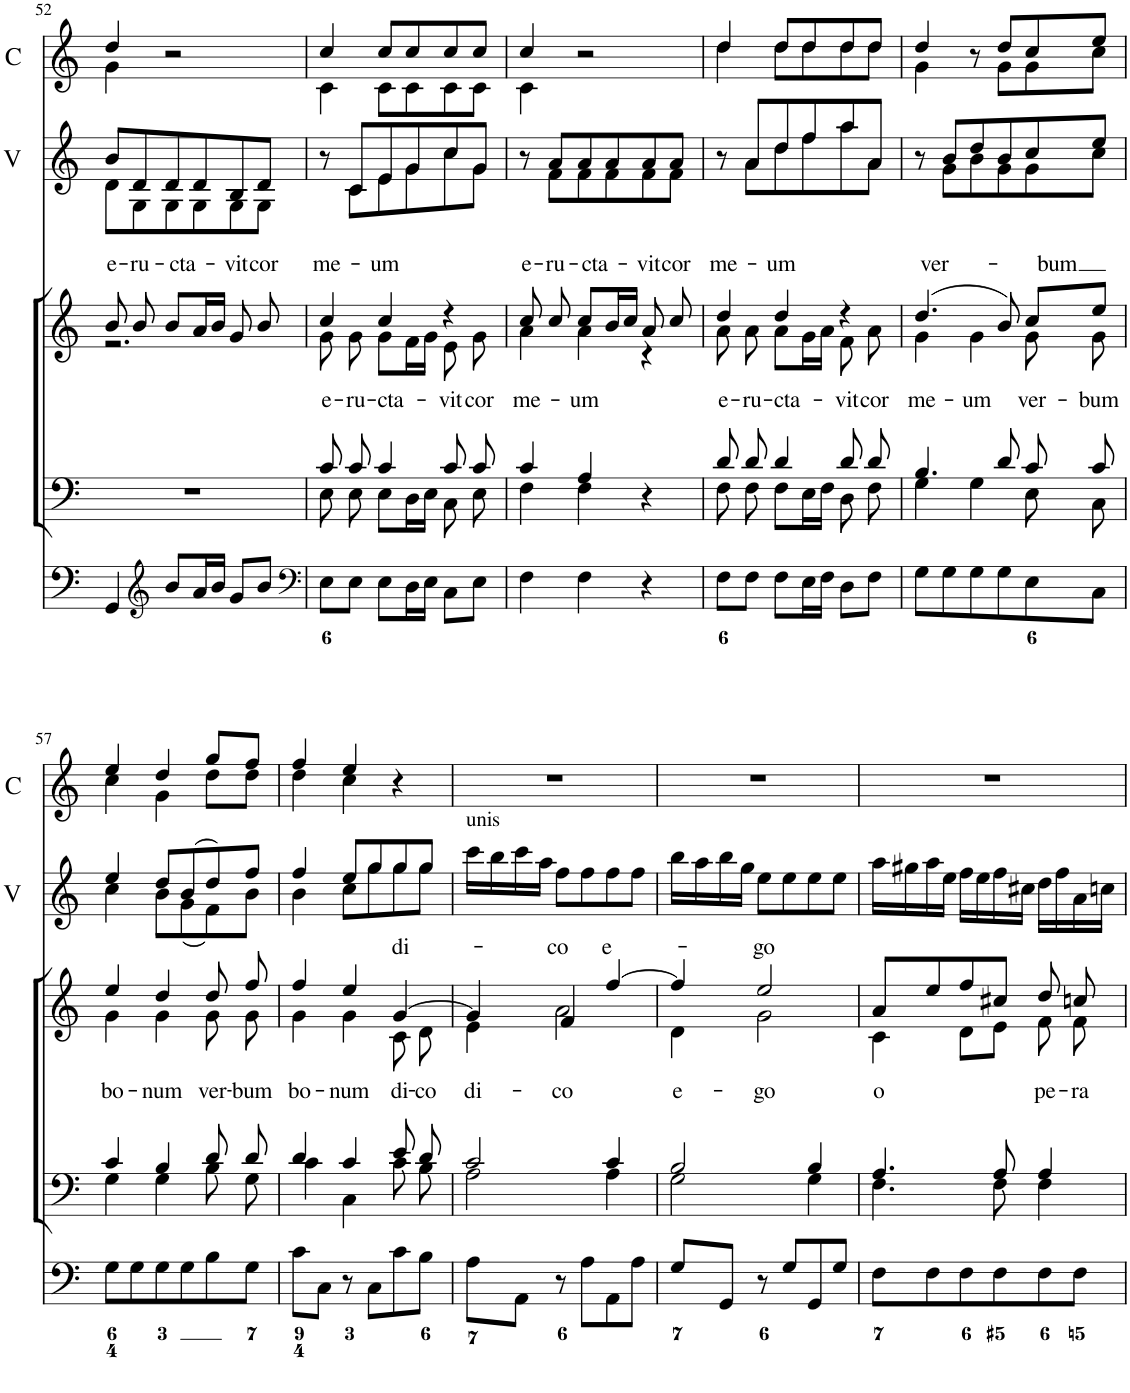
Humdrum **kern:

**kern	**kern	**kern	**text	**kern	**kern	**kern	**kern
*part7	*part6	*part5	*part5	*part4	*part3	*part2	*part1
*staff7	*staff6	*staff5	*staff5	*staff4	*staff3	*staff2	*staff1
*I"Organ	*I"Voice	*I"Voice	*	*I"Violin	*I"Violin	*I"2 Violini	*I"Clarini in C
*	*	*	*	*I'Vln	*I'Vln	*I'V	*I'C
!!LO:PB:g=z
*clefF4	*clefF4	*clefG2	*	*clefG2	*clefG2	*clefG2	*clefG2
*k[]	*k[]	*k[]	*	*k[]	*k[]	*k[]	*k[]
*M3/4	*M3/4	*M3/4	*	*M3/4	*M3/4	*M3/4	*M3/4
=52	=52	=52	=52	=52	=52	=52	=52
!	!	!	!LO:LY:a	!	!	!	!
*	*	*^	*	*	*	*^	*^
4GG/	2.r	8b/	2.r	e-	8d/L	8b/L	8b/L	8d\L	4dd/	4g\
!	!	!	!	!LO:LY:a	!	!	!	!	!	!
.	.	8b/	.	-ru-	8G/J	8d/J	8d/	8G\	.	.
*clefG2	*	*	*	*	*	*	*	*	*	*
!	!	!	!	!LO:LY:a	!	!	!	!	!	!
8b/L	.	8b/L	.	-cta-	8G/L	8d/L	8d/	8G\	2r	2ryy
16a/L	.	16a/L	.	.	8G/J	8d/J	8d/	8G\	.	.
16b/JJ	.	16b/JJ	.	.	.	.	.	.	.	.
!	!	!	!	!LO:LY:a	!	!	!	!	!	!
8g/L	.	8g/	.	-vit	8G/L	8B/L	8B/	8G\	.	.
!	!	!	!	!LO:LY:a	!	!	!	!	!	!
8b/J	.	8b/	.	cor	8G/J	8d/J	8d/J	8G\J	.	.
=53	=53	=53	=53	=53	=53	=53	=53	=53	=53	=53
*clefF4	*	*	*	*	*	*	*	*	*	*
*	*^	*	*	*	*	*	*	*	*	*
!	!	!	!	!	!LO:LY:a	!	!	!	!	!	!
!	!	!	!	!	!LO:LY:b	!	!	!	!	!	!
8E\L	8c/	8E\	4cc/	8g\	e-	8r	8r	8r	8ryy	4cc/	4c\
!	!	!	!	!	!LO:LY:b	!	!	!	!	!	!
8E\J	8c/	8E\	.	8g\	-ru-	8c	8c	8c/L	8c\L	.	.
!	!	!	!	!	!LO:LY:a	!	!	!	!	!	!
!	!	!	!	!	!LO:LY:b	!	!	!	!	!	!
8E\L	4c/	8E\L	4cc/	8g\L	-cta-	8e/L	8e/L	8e/	8e\	8cc/L	8c\L
16D\L	.	16D\L	.	16f\L	.	8g/J	8g/J	8g/	8g\	8cc/	8c\
16E\JJ	.	16E\JJ	.	16g\JJ	.	.	.	.	.	.	.
!	!	!	!	!	!LO:LY:b	!	!	!	!	!	!
8C\L	8c/	8C\	4r	8e\	-vit	8cc/L	8cc/L	8cc/	8cc\	8cc/	8c\
!	!	!	!	!	!LO:LY:b	!	!	!	!	!	!
8E\J	8c/	8E\	.	8g\	cor	8g/J	8g/J	8g/J	8g\J	8cc/J	8c\J
=54	=54	=54	=54	=54	=54	=54	=54	=54	=54	=54	=54
!	!	!	!	!	!LO:LY:a	!	!	!	!	!	!
!	!	!	!	!	!LO:LY:b	!	!	!	!	!	!
4F\	4c/	4F\	8cc/	4a\	me-	8r	8r	8r	8ryy	4cc/	4c\
!	!	!	!	!	!LO:LY:a	!	!	!	!	!	!
.	.	.	8cc/	.	-ru-	8f	8a	8a/L	8f\L	.	.
!	!	!	!	!	!LO:LY:a	!	!	!	!	!	!
!	!	!	!	!	!LO:LY:b	!	!	!	!	!	!
4F\	4A/	4F\	8cc/L	4a\	-um	8f/L	8a/L	8a/	8f\	2r	2ryy
.	.	.	16b/L	.	.	8f/J	8a/J	8a/	8f\	.	.
.	.	.	16cc/JJ	.	.	.	.	.	.	.	.
!	!	!	!	!	!LO:LY:a	!	!	!	!	!	!
4r	4r	4ryy	8a/	4r	-vit	8f/L	8a/L	8a/	8f\	.	.
!	!	!	!	!	!LO:LY:a	!	!	!	!	!	!
.	.	.	8cc/	.	cor	8f/J	8a/J	8a/J	8f\J	.	.
=55	=55	=55	=55	=55	=55	=55	=55	=55	=55	=55	=55
!	!	!	!	!	!LO:LY:a	!	!	!	!	!	!
!	!	!	!	!	!LO:LY:b	!	!	!	!	!	!
8F\L	8d/	8F\	4dd/	8a\	e-	8r	8r	8r	8ryy	4dd/	4dd\
!	!	!	!	!	!LO:LY:b	!	!	!	!	!	!
8F\J	8d/	8F\	.	8a\	-ru-	8a	8a	8a/L	8a\L	.	.
!	!	!	!	!	!LO:LY:a	!	!	!	!	!	!
!	!	!	!	!	!LO:LY:b	!	!	!	!	!	!
8F\L	4d/	8F\L	4dd/	8a\L	-cta-	8dd\L	8dd\L	8dd/	8dd\	8dd/L	8dd\L
16E\L	.	16E\L	.	16g\L	.	8ff\J	8ff\J	8ff/	8ff\	8dd/	8dd\
16F\JJ	.	16F\JJ	.	16a\JJ	.	.	.	.	.	.	.
!	!	!	!	!	!LO:LY:b	!	!	!	!	!	!
8D\L	8d/	8D\	4r	8f\	-vit	8aa\L	8aa\L	8aa/	8aa\	8dd/	8dd\
!	!	!	!	!	!LO:LY:b	!	!	!	!	!	!
8F\J	8d/	8F\	.	8a\	cor	8a\J	8a\J	8a/J	8a\J	8dd/J	8dd\J
=56	=56	=56	=56	=56	=56	=56	=56	=56	=56	=56	=56
!	!	!	!	!	!LO:LY:a	!	!	!	!	!	!
!	!	!	!	!	!LO:LY:b	!	!	!	!	!	!
8G\L	4.B/	4G\	(4.dd/	4g\	me-	8r	8r	8r	8ryy	4dd/	4g\
8G\	.	.	.	.	.	8g	8b	8b/L	8g\L	.	.
!	!	!	!	!	!LO:LY:b	!	!	!	!	!	!
8G\	.	4G\	.	4g\	-um	8b/L	8dd\L	8dd/	8b\	8r	8ryy
8G\	8d/	.	8b/)	.	.	8g/J	8b\J	8b/	8g\	8dd/L	8g\L
!	!	!	!	!	!LO:LY:a	!	!	!	!	!	!
!	!	!	!	!	!LO:LY:b	!	!	!	!	!	!
8E\	8c/	8E\	8cc/L	8g\	ver-	8g/L	8cc\L	8cc/	8g\	8cc/	8g\
!	!	!	!	!	!LO:LY:b	!	!	!	!	!	!
8C\J	8c/	8C\	8ee/J	8g\	-bum	8cc/J	8ee\J	8ee/J	8cc\J	8ee/J	8cc\J
!!LO:LB:g=z	!!
=57	=57	=57	=57	=57	=57	=57	=57	=57	=57	=57	=57
!	!	!	!	!	!LO:LY:b	!	!	!	!	!	!
8G\L	4c/	4G\	4ee/	4g\	bo-	4cc	4ee	4ee/	4cc\	4ee/	4cc\
8G\	.	.	.	.	.	.	.	.	.	.	.
!	!	!	!	!	!LO:LY:b	!	!	!	!	!	!
8G\	4B/	4G\	4dd/	4g\	-num	8b/L	8dd\L	8dd/L	8b\L	4dd/	4g\
8G\	.	.	.	.	.	(8g/J	(8b\J	(8b/	(8g\	.	.
!	!	!	!	!	!LO:LY:b	!	!	!	!	!	!
8B\	8d/	8B\	8dd/	8g\	ver-	8f/L)	8dd\L)	8dd/)	8f\)	8gg/L	8dd\L
!	!	!	!	!	!LO:LY:b	!	!	!	!	!	!
8G\J	8d/	8G\	8ff/	8g\	-bum	8b/J	8ff\J	8ff/J	8b\J	8ff/J	8dd\J
=58	=58	=58	=58	=58	=58	=58	=58	=58	=58	=58	=58
!	!	!	!	!	!LO:LY:b	!	!	!	!	!	!
8c\L	4d/	4c\	4ff/	4g\	bo-	4b	4ff	4ff/	4b\	4ff/	4dd\
8C\J	.	.	.	.	.	.	.	.	.	.	.
!	!	!	!	!	!LO:LY:b	!	!	!	!	!	!
8r	4c/	4C\	4ee/	4g\	-num	8cc\L	8ee\L	8ee/L	8cc\L	4ee/	4cc\
8C\L	.	.	.	.	.	8gg\J	8gg\J	8gg/	8gg\	.	.
!	!	!	!	!	!LO:LY:a	!	!	!	!	!	!
!	!	!	!	!	!LO:LY:b	!	!	!	!	!	!
8c\	8e/	8c\	[4g/	8c\	di-	8gg\L	8gg\L	8gg/	8gg\	4r	4ryy
!	!	!	!	!	!LO:LY:b	!	!	!	!	!	!
8B\J	8d/	8B\	.	8d\	-co	8gg\J	8gg\J	8gg/J	8gg\J	.	.
*	*	*	*	*	*	*	*	*	*	*v	*v
=59	=59	=59	=59	=59	=59	=59	=59	=59	=59	=59
!	!	!	!	!	!	!	!	!LO:TX:a:t=unis	!	!
!	!	!	!	!	!	!	!LO:TX:a:t=unis	!	!	!
!	!	!	!	!	!	!LO:TX:a:t=unis	!	!	!	!
!	!	!	!	!	!LO:LY:b	!	!	!	!	!
*	*	*	*	*	*	*	*	*v	*v	*
8A\L	2c/	2A\	4g/]	4e\	di-	16ccc\LL	16ccc\LL	16ccc\LL	2.r
.	.	.	.	.	.	16bb\J	16bb\J	16bb\	.
8AA\J	.	.	.	.	.	16ccc\L	16ccc\L	16ccc\	.
.	.	.	.	.	.	16aa\JJ	16aa\JJ	16aa\JJ	.
!	!	!	!	!	!LO:LY:a	!	!	!	!
!	!	!	!	!	!LO:LY:b	!	!	!	!
8r	.	.	4f/	2a\	-co	8ff\L	8ff\L	8ff\L	.
8A\L	.	.	.	.	.	8ff\J	8ff\J	8ff\	.
!	!	!	!	!	!LO:LY:a	!	!	!	!
8AA\	4c/	4A\	[4ff/	.	e-	8ff\L	8ff\L	8ff\	.
8A\J	.	.	.	.	.	8ff\J	8ff\J	8ff\J	.
=60	=60	=60	=60	=60	=60	=60	=60	=60	=60
!	!	!	!	!	!LO:LY:b	!	!	!	!
8G/L	2B/	2G\	4ff/]	4d\	e-	16bb\LL	16bb\LL	16bb\LL	2.r
.	.	.	.	.	.	16aa\J	16aa\J	16aa\	.
8GG/J	.	.	.	.	.	16bb\L	16bb\L	16bb\	.
.	.	.	.	.	.	16gg\JJ	16gg\JJ	16gg\JJ	.
!	!	!	!	!	!LO:LY:a	!	!	!	!
!	!	!	!	!	!LO:LY:b	!	!	!	!
8r	.	.	2ee/	2g\	-go	8ee\L	8ee\L	8ee\L	.
8G/L	.	.	.	.	.	8ee\J	8ee\J	8ee\	.
8GG/	4B/	4G\	.	.	.	8ee\L	8ee\L	8ee\	.
8G/J	.	.	.	.	.	8ee\J	8ee\J	8ee\J	.
=61	=61	=61	=61	=61	=61	=61	=61	=61	=61
!	!	!	!	!	!LO:LY:b	!	!	!	!
8F\L	4.A/	4.F\	8a/L	4c\	o	16aa\LL	16aa\LL	16aa\LL	2.r
.	.	.	.	.	.	16gg#X\J	16gg#X\J	16gg#X\	.
8F\	.	.	8ee/	.	.	16aa\L	16aa\L	16aa\	.
.	.	.	.	.	.	16ee\JJ	16ee\JJ	16ee\JJ	.
8F\	.	.	8ff/	8d\L	.	16ff\LL	16ff\LL	16ff\LL	.
.	.	.	.	.	.	16ee\J	16ee\J	16ee\	.
8F\	8A/	8F\	8cc#X/J	8e\J	.	16ff\L	16ff\L	16ff\	.
.	.	.	.	.	.	16cc#X\JJ	16cc#X\JJ	16cc#X\JJ	.
!	!	!	!	!	!LO:LY:b	!	!	!	!
8F\	4A/	4F\	8dd/	8f\	pe-	16dd\LL	16dd\LL	16dd\LL	.
.	.	.	.	.	.	16ff\J	16ff\J	16ff\	.
!	!	!	!	!	!LO:LY:b	!	!	!	!
8F\J	.	.	8ccn/	8f\	-ra	16a\L	16a\L	16a\	.
.	.	.	.	.	.	16ccn\JJ	16ccn\JJ	16ccn\JJ	.
*	*v	*v	*	*	*	*	*	*	*
*	*	*v	*v	*	*	*	*	*
=	=	=	=	=	=	=	=
*-	*-	*-	*-	*-	*-	*-	*-
